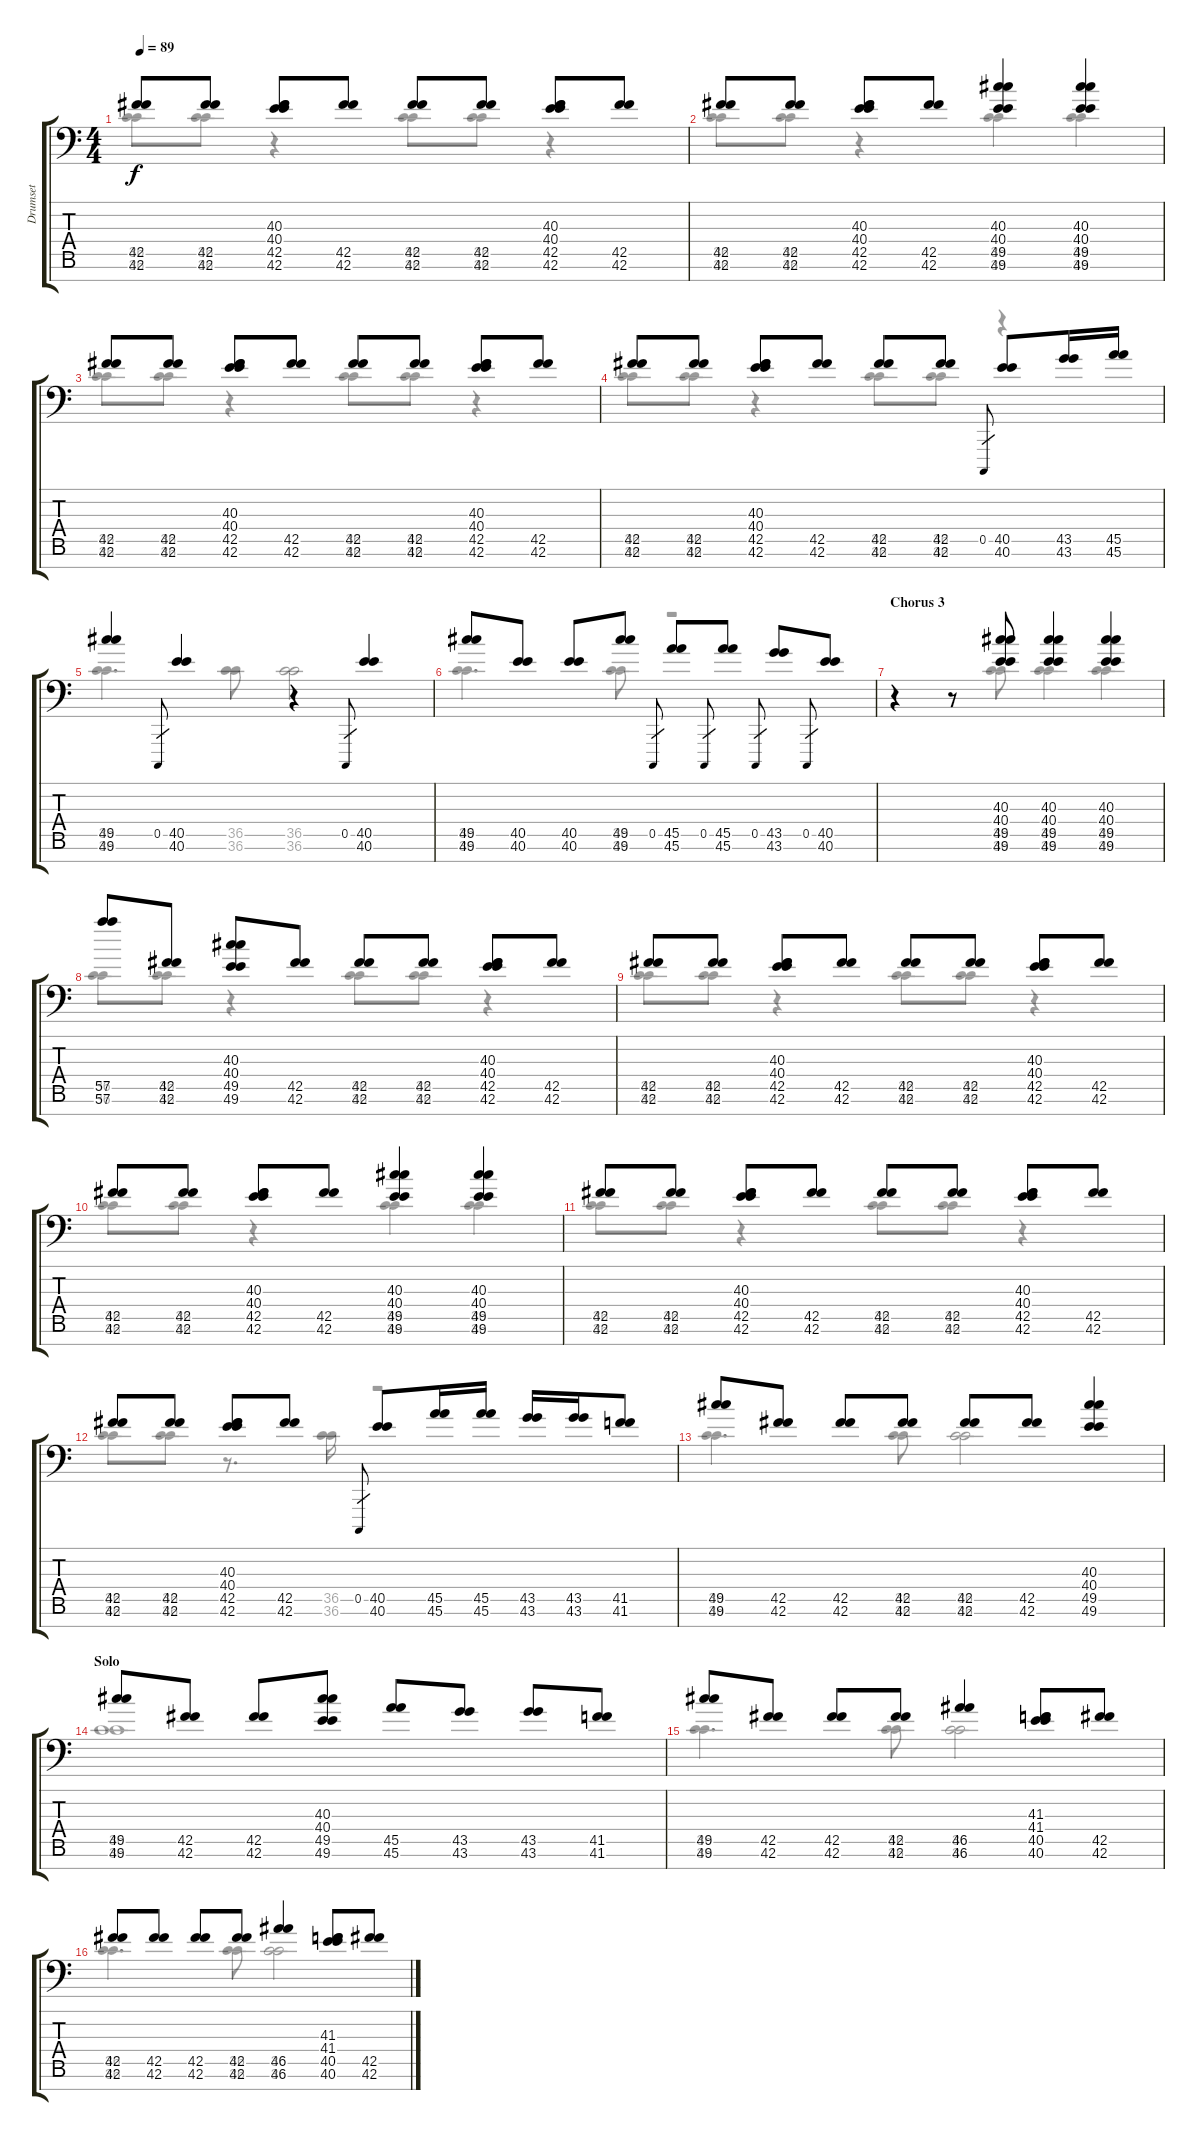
\track ("Drumset" "Drumset") {instrument acousticgrandpiano}
\staff {score tabs}
\tuning (C-1 C-1 C-1 C-1 C-1 C-1 C-1) {hide}
\voice
\ts (4 4)
\tempo 89
\clef f4
\ks c
(42.5 42.6).8{dy f} (42.5 42.6).8 (40.3 40.4 42.5 42.6).8 (42.5 42.6).8 (42.5 42.6).8 (42.5 42.6).8 (40.3 40.4 42.5 42.6).8 (42.5 42.6).8 |
(42.5 42.6).8 (42.5 42.6).8 (40.3 40.4 42.5 42.6).8 (42.5 42.6).8 (40.3 40.4 49.5 49.6).4 (40.3 40.4 49.5 49.6).4 |
(42.5 42.6).8 (42.5 42.6).8 (40.3 40.4 42.5 42.6).8 (42.5 42.6).8 (42.5 42.6).8 (42.5 42.6).8 (40.3 40.4 42.5 42.6).8 (42.5 42.6).8 |
(42.5 42.6).8 (42.5 42.6).8 (40.3 40.4 42.5 42.6).8 (42.5 42.6).8 (42.5 42.6).8 (42.5 42.6).8 0.5.8{gr} (40.5 40.6).8 (43.5 43.6).16 (45.5 45.6).16 |
(49.5 49.6).4 0.5.8{gr} (40.5 40.6).4 r.4 0.5.8{gr} (40.5 40.6).4 |
(49.5 49.6).8 (40.5 40.6).8 (40.5 40.6).8 (49.5 49.6).8 0.5.8{gr} (45.5 45.6).8 0.5.8{gr} (45.5 45.6).8 0.5.8{gr} (43.5 43.6).8 0.5.8{gr} (40.5 40.6).8 |
\section ("" "Chorus 3")
r.4 r.8 (40.3 40.4 49.5 49.6).8 (40.3 40.4 49.5 49.6).4 (40.3 40.4 49.5 49.6).4 |
(57.5 57.6).8 (42.5 42.6).8 (40.3 40.4 49.5 49.6).8 (42.5 42.6).8 (42.5 42.6).8 (42.5 42.6).8 (40.3 40.4 42.5 42.6).8 (42.5 42.6).8 |
(42.5 42.6).8 (42.5 42.6).8 (40.3 40.4 42.5 42.6).8 (42.5 42.6).8 (42.5 42.6).8 (42.5 42.6).8 (40.3 40.4 42.5 42.6).8 (42.5 42.6).8 |
(42.5 42.6).8 (42.5 42.6).8 (40.3 40.4 42.5 42.6).8 (42.5 42.6).8 (40.3 40.4 49.5 49.6).4 (40.3 40.4 49.5 49.6).4 |
(42.5 42.6).8 (42.5 42.6).8 (40.3 40.4 42.5 42.6).8 (42.5 42.6).8 (42.5 42.6).8 (42.5 42.6).8 (40.3 40.4 42.5 42.6).8 (42.5 42.6).8 |
(42.5 42.6).8 (42.5 42.6).8 (40.3 40.4 42.5 42.6).8 (42.5 42.6).8 0.5.8{gr} (40.5 40.6).8 (45.5 45.6).16 (45.5 45.6).16 (43.5 43.6).16 (43.5 43.6).16 (41.5 41.6).8 |
(49.5 49.6).8 (42.5 42.6).8 (42.5 42.6).8 (42.5 42.6).8 (42.5 42.6).8 (42.5 42.6).8 (40.3 40.4 49.5 49.6).4 |
\section ("" "Solo")
(49.5 49.6).8 (42.5 42.6).8 (42.5 42.6).8 (40.3 40.4 49.5 49.6).8 (45.5 45.6).8 (43.5 43.6).8 (43.5 43.6).8 (41.5 41.6).8 |
(49.5 49.6).8 (42.5 42.6).8 (42.5 42.6).8 (42.5 42.6).8 (46.5 46.6).4 (41.3 41.4 40.5 40.6).8 (42.5 42.6).8 |
(42.5 42.6).8 (42.5 42.6).8 (42.5 42.6).8 (42.5 42.6).8 (46.5 46.6).4 (41.3 41.4 40.5 40.6).8 (42.5 42.6).8
\voice
\clef f4
\ottava regular
\simile none
\ks c
(36.5 36.6).8{dy f} (36.5 36.6).8 r.4 (36.5 36.6).8 (36.5 36.6).8 r.4 |
(36.5 36.6).8 (36.5 36.6).8 r.4 (36.5 36.6).4 (36.5 36.6).4 |
(36.5 36.6).8 (36.5 36.6).8 r.4 (36.5 36.6).8 (36.5 36.6).8 r.4 |
(36.5 36.6).8 (36.5 36.6).8 r.4 (36.5 36.6).8 (36.5 36.6).8 r.4 |
(36.5 36.6).4{d} (36.5 36.6).8 (36.5 36.6).2 |
(36.5 36.6).4{d} (36.5 36.6).8 r.2 |
r.4 r.8 (36.5 36.6).8 (36.5 36.6).4 (36.5 36.6).4 |
(36.5 36.6).8 (36.5 36.6).8 r.4 (36.5 36.6).8 (36.5 36.6).8 r.4 |
(36.5 36.6).8 (36.5 36.6).8 r.4 (36.5 36.6).8 (36.5 36.6).8 r.4 |
(36.5 36.6).8 (36.5 36.6).8 r.4 (36.5 36.6).4 (36.5 36.6).4 |
(36.5 36.6).8 (36.5 36.6).8 r.4 (36.5 36.6).8 (36.5 36.6).8 r.4 |
(36.5 36.6).8 (36.5 36.6).8 r.8{d} (36.5 36.6).16 r.2 |
(36.5 36.6).4{d} (36.5 36.6).8 (36.5 36.6).2 |
(36.5 36.6).1 |
(36.5 36.6).4{d} (36.5 36.6).8 (36.5 36.6).2 |
(36.5 36.6).4{d} (36.5 36.6).8 (36.5 36.6).2
